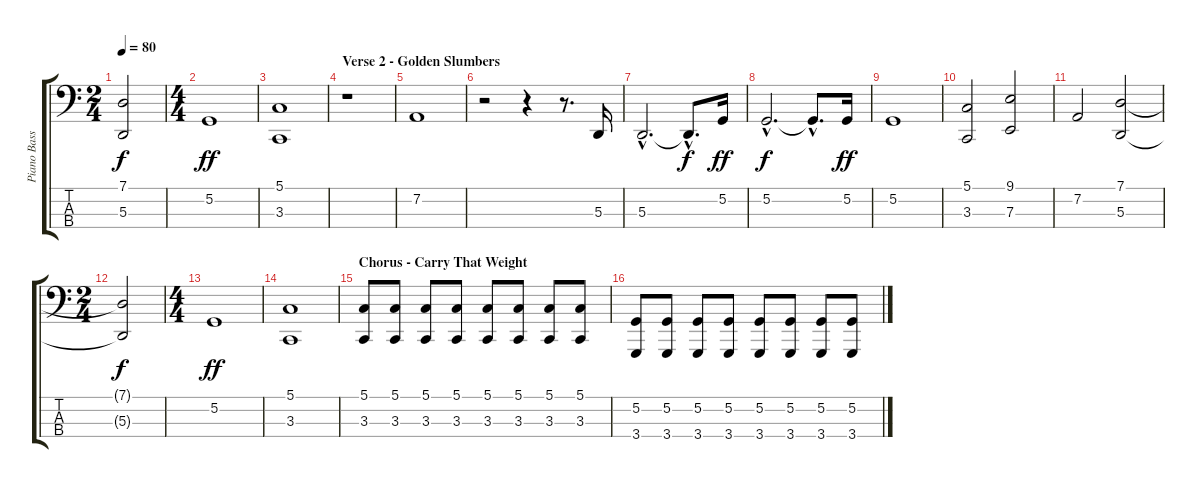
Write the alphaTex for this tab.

\track ("Piano Bass" "Piano Bass") {instrument acousticgrandpiano}
\staff {score tabs}
\tuning (G2 D2 A1 E1) {hide}
\ts (2 4)
\tempo 80
\clef f4
\ks c
(7.1{t} 5.3{t}).2{dy f} |
\ts (4 4)
5.2.1{dy ff} |
(5.1 3.3).1 |
\section ("" "Verse 2 - Golden Slumbers")
r.1 |
7.2.1 |
r.2 r.4 r.8{d} 5.3.16 |
5.3{hac}.2{d} 5.3{hac t}.8{d dy f} 5.2.16{dy ff} |
5.2{hac}.2{d dy f} 5.2{hac t}.8{d} 5.2.16{dy ff} |
5.2.1 |
(5.1 3.3).2 (9.1 7.3).2 |
7.2.2 (7.1 5.3).2 |
\ts (2 4)
(7.1{t} 5.3{t}).2{dy f} |
\ts (4 4)
5.2.1{dy ff} |
(5.1 3.3).1 |
\section ("" "Chorus - Carry That Weight")
(5.1 3.3).8 (5.1 3.3).8 (5.1 3.3).8 (5.1 3.3).8 (5.1 3.3).8 (5.1 3.3).8 (5.1 3.3).8 (5.1 3.3).8 |
(5.2 3.4).8 (5.2 3.4).8 (5.2 3.4).8 (5.2 3.4).8 (5.2 3.4).8 (5.2 3.4).8 (5.2 3.4).8 (5.2 3.4).8
